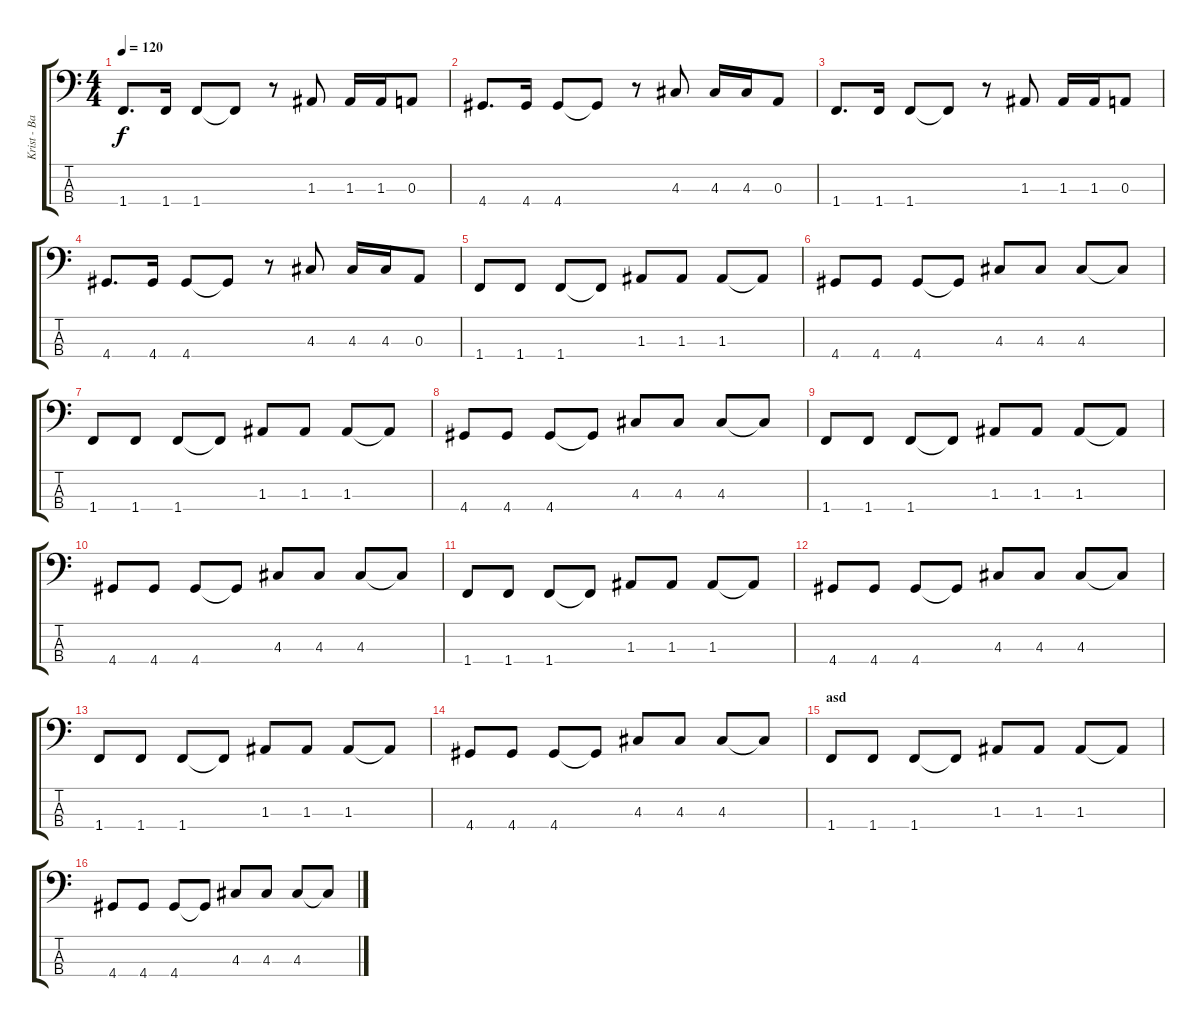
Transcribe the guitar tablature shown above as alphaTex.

\track ("Krist - Bass" "Krist - Ba") {instrument electricbasspick}
\staff {score tabs}
\tuning (G2 D2 A1 E1) {hide}
\ts (4 4)
\tempo 120
\clef f4
\ks c
1.4.8{d dy f} 1.4.16 1.4.8 1.4{t}.8 r.8 1.3.8 1.3.16 1.3.16 0.3.8 |
4.4.8{d} 4.4.16 4.4.8 4.4{t}.8 r.8 4.3.8 4.3.16 4.3.16 0.3.8 |
1.4.8{d} 1.4.16 1.4.8 1.4{t}.8 r.8 1.3.8 1.3.16 1.3.16 0.3.8 |
4.4.8{d} 4.4.16 4.4.8 4.4{t}.8 r.8 4.3.8 4.3.16 4.3.16 0.3.8 |
1.4.8 1.4.8 1.4.8 1.4{t}.8 1.3.8 1.3.8 1.3.8 1.3{t}.8 |
4.4.8 4.4.8 4.4.8 4.4{t}.8 4.3.8 4.3.8 4.3.8 4.3{t}.8 |
1.4.8 1.4.8 1.4.8 1.4{t}.8 1.3.8 1.3.8 1.3.8 1.3{t}.8 |
4.4.8 4.4.8 4.4.8 4.4{t}.8 4.3.8 4.3.8 4.3.8 4.3{t}.8 |
1.4.8 1.4.8 1.4.8 1.4{t}.8 1.3.8 1.3.8 1.3.8 1.3{t}.8 |
4.4.8 4.4.8 4.4.8 4.4{t}.8 4.3.8 4.3.8 4.3.8 4.3{t}.8 |
1.4.8 1.4.8 1.4.8 1.4{t}.8 1.3.8 1.3.8 1.3.8 1.3{t}.8 |
4.4.8 4.4.8 4.4.8 4.4{t}.8 4.3.8 4.3.8 4.3.8 4.3{t}.8 |
1.4.8 1.4.8 1.4.8 1.4{t}.8 1.3.8 1.3.8 1.3.8 1.3{t}.8 |
4.4.8 4.4.8 4.4.8 4.4{t}.8 4.3.8 4.3.8 4.3.8 4.3{t}.8 |
\section ("" "asd")
1.4.8 1.4.8 1.4.8 1.4{t}.8 1.3.8 1.3.8 1.3.8 1.3{t}.8 |
4.4.8 4.4.8 4.4.8 4.4{t}.8 4.3.8 4.3.8 4.3.8 4.3{t}.8
